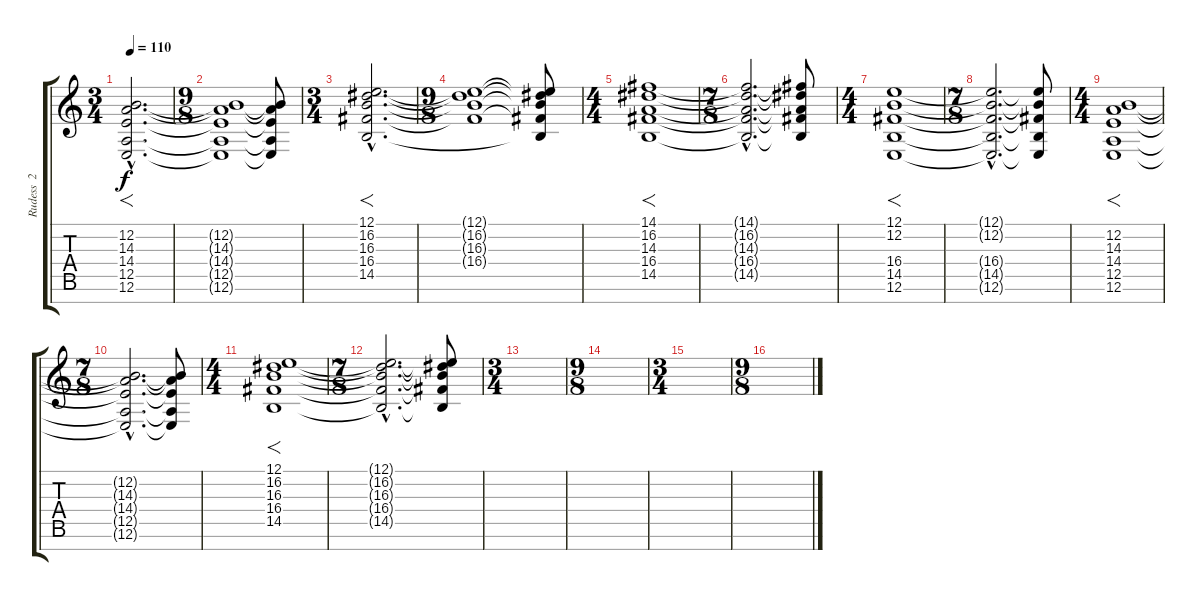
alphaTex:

\track ("Rudess  2" "Rudess  2") {instrument brightacousticpiano}
\staff {score tabs}
\tuning (E4 B3 G3 D3 A2 E2 B1) {hide}
\ts (3 4)
\tempo 110
\clef g2
\ks c
(12.2{hac} 14.3{hac} 14.4{hac} 12.5{hac} 12.6{hac}).2{f d dy f} |
\ts (9 8)
(12.2{t} 14.3{t} 14.4{t} 12.5{t} 12.6{t}).1 (12.2{t} 14.3{t} 14.4{t} 12.5{t} 12.6{t}).8 |
\ts (3 4)
(12.1{hac} 16.2{hac} 16.3{hac} 16.4{hac} 14.5{hac}).2{f d} |
\ts (9 8)
(12.1{t} 16.2{t} 16.3{t} 16.4{t}).1 (12.1{t} 16.2{t} 16.3{t} 16.4{t} 14.5{t}).8 |
\ts (4 4)
(14.1 16.2 14.3 16.4 14.5).1{f} |
\ts (7 8)
(14.1{hac t} 16.2{hac t} 14.3{hac t} 16.4{hac t} 14.5{hac t}).2{d} (14.1{t} 16.2{t} 14.3{t} 16.4{t} 14.5{t}).8 |
\ts (4 4)
(12.1 12.2 16.4 14.5 12.6).1{f} |
\ts (7 8)
(12.1{hac t} 12.2{hac t} 16.4{hac t} 14.5{hac t} 12.6{hac t}).2{d} (12.1{t} 12.2{t} 16.4{t} 14.5{t} 12.6{t}).8 |
\ts (4 4)
(12.2 14.3 14.4 12.5 12.6).1{f} |
\ts (7 8)
(12.2{hac t} 14.3{hac t} 14.4{hac t} 12.5{hac t} 12.6{hac t}).2{d} (12.2{t} 14.3{t} 14.4{t} 12.5{t} 12.6{t}).8 |
\ts (4 4)
(12.1 16.2 16.3 16.4 14.5).1{f} |
\ts (7 8)
(12.1{hac t} 16.2{hac t} 16.3{hac t} 16.4{hac t} 14.5{hac t}).2{d} (12.1{t} 16.2{t} 16.3{t} 16.4{t} 14.5{t}).8 |
\ts (3 4)
|
\ts (9 8)
|
\ts (3 4)
|
\ts (9 8)
